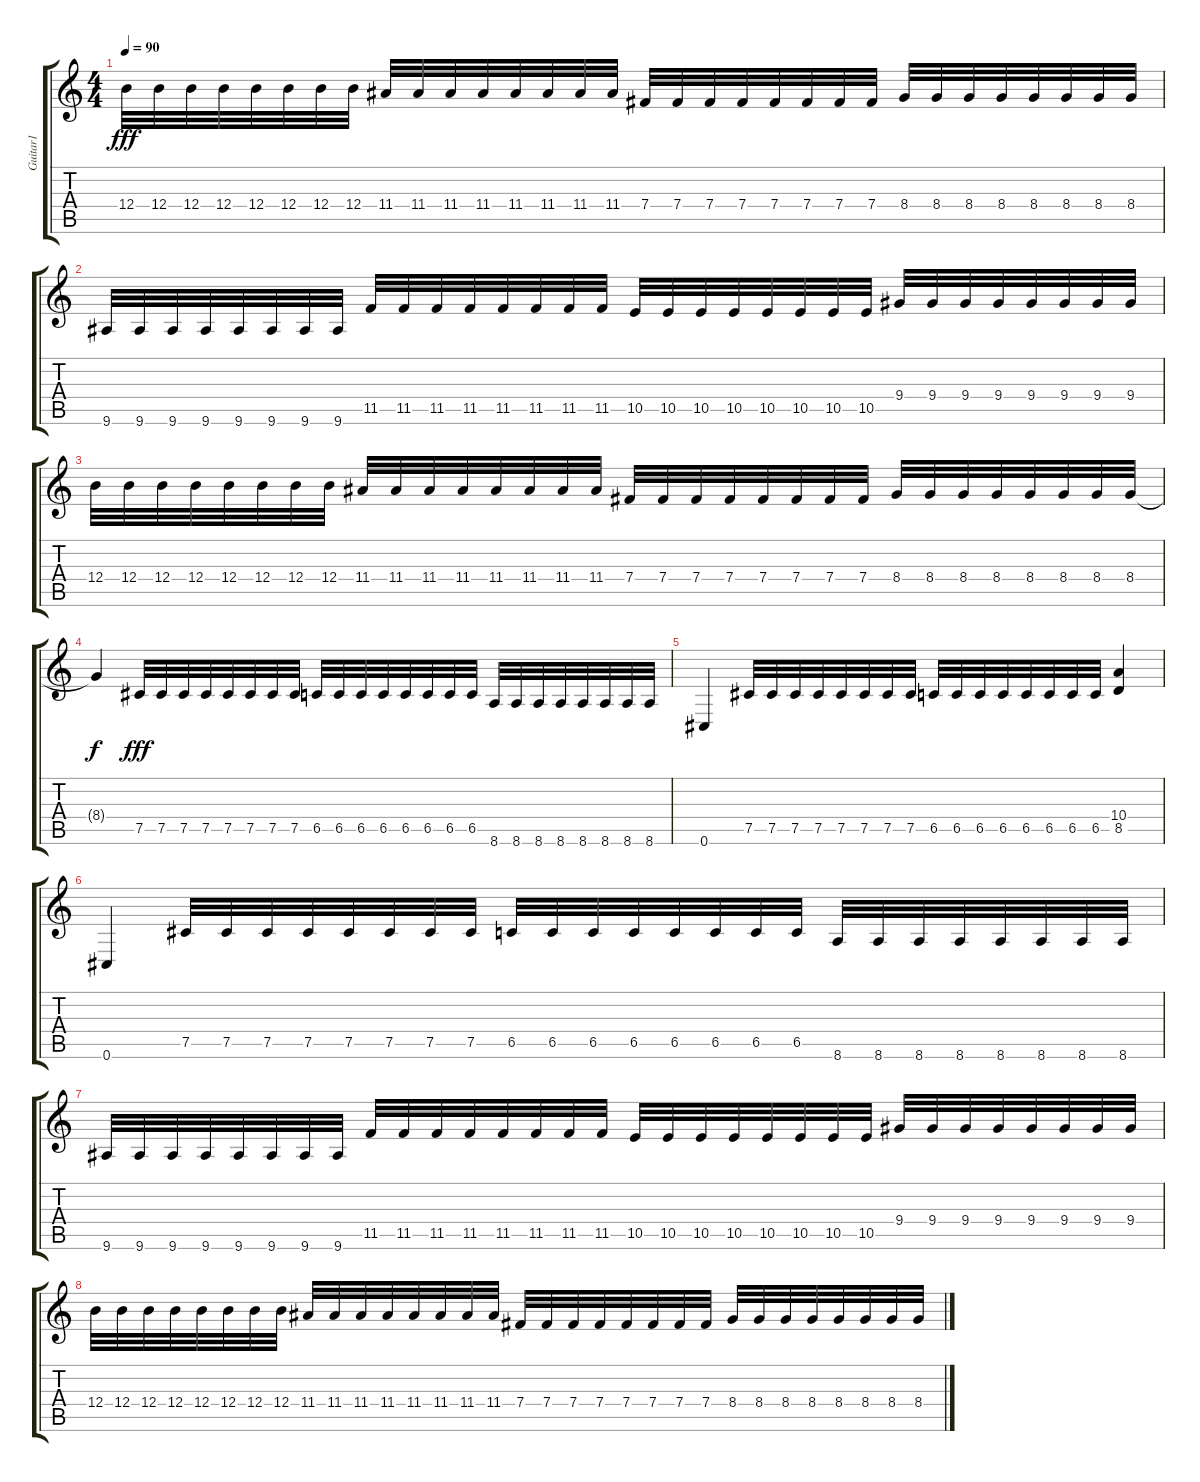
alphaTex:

\track ("Guitar1" "Guitar1") {instrument distortionguitar}
\staff {score tabs}
\tuning (Db4 Ab3 E3 B2 Gb2 Db2) {hide}
\ts (4 4)
\tempo 90
\clef g2
\ks c
12.4.32{dy fff} 12.4.32 12.4.32 12.4.32 12.4.32 12.4.32 12.4.32 12.4.32 11.4.32 11.4.32 11.4.32 11.4.32 11.4.32 11.4.32 11.4.32 11.4.32 7.4.32 7.4.32 7.4.32 7.4.32 7.4.32 7.4.32 7.4.32 7.4.32 8.4.32 8.4.32 8.4.32 8.4.32 8.4.32 8.4.32 8.4.32 8.4.32 |
9.6.32 9.6.32 9.6.32 9.6.32 9.6.32 9.6.32 9.6.32 9.6.32 11.5.32 11.5.32 11.5.32 11.5.32 11.5.32 11.5.32 11.5.32 11.5.32 10.5.32 10.5.32 10.5.32 10.5.32 10.5.32 10.5.32 10.5.32 10.5.32 9.4.32 9.4.32 9.4.32 9.4.32 9.4.32 9.4.32 9.4.32 9.4.32 |
12.4.32 12.4.32 12.4.32 12.4.32 12.4.32 12.4.32 12.4.32 12.4.32 11.4.32 11.4.32 11.4.32 11.4.32 11.4.32 11.4.32 11.4.32 11.4.32 7.4.32 7.4.32 7.4.32 7.4.32 7.4.32 7.4.32 7.4.32 7.4.32 8.4.32 8.4.32 8.4.32 8.4.32 8.4.32 8.4.32 8.4.32 8.4.32 |
8.4{t}.4{dy f} 7.5.32{dy fff} 7.5.32 7.5.32 7.5.32 7.5.32 7.5.32 7.5.32 7.5.32 6.5.32 6.5.32 6.5.32 6.5.32 6.5.32 6.5.32 6.5.32 6.5.32 8.6.32 8.6.32 8.6.32 8.6.32 8.6.32 8.6.32 8.6.32 8.6.32 |
0.6.4 7.5.32 7.5.32 7.5.32 7.5.32 7.5.32 7.5.32 7.5.32 7.5.32 6.5.32 6.5.32 6.5.32 6.5.32 6.5.32 6.5.32 6.5.32 6.5.32 (10.4 8.5).4 |
0.6.4 7.5.32 7.5.32 7.5.32 7.5.32 7.5.32 7.5.32 7.5.32 7.5.32 6.5.32 6.5.32 6.5.32 6.5.32 6.5.32 6.5.32 6.5.32 6.5.32 8.6.32 8.6.32 8.6.32 8.6.32 8.6.32 8.6.32 8.6.32 8.6.32 |
9.6.32 9.6.32 9.6.32 9.6.32 9.6.32 9.6.32 9.6.32 9.6.32 11.5.32 11.5.32 11.5.32 11.5.32 11.5.32 11.5.32 11.5.32 11.5.32 10.5.32 10.5.32 10.5.32 10.5.32 10.5.32 10.5.32 10.5.32 10.5.32 9.4.32 9.4.32 9.4.32 9.4.32 9.4.32 9.4.32 9.4.32 9.4.32 |
12.4.32 12.4.32 12.4.32 12.4.32 12.4.32 12.4.32 12.4.32 12.4.32 11.4.32 11.4.32 11.4.32 11.4.32 11.4.32 11.4.32 11.4.32 11.4.32 7.4.32 7.4.32 7.4.32 7.4.32 7.4.32 7.4.32 7.4.32 7.4.32 8.4.32 8.4.32 8.4.32 8.4.32 8.4.32 8.4.32 8.4.32 8.4.32
